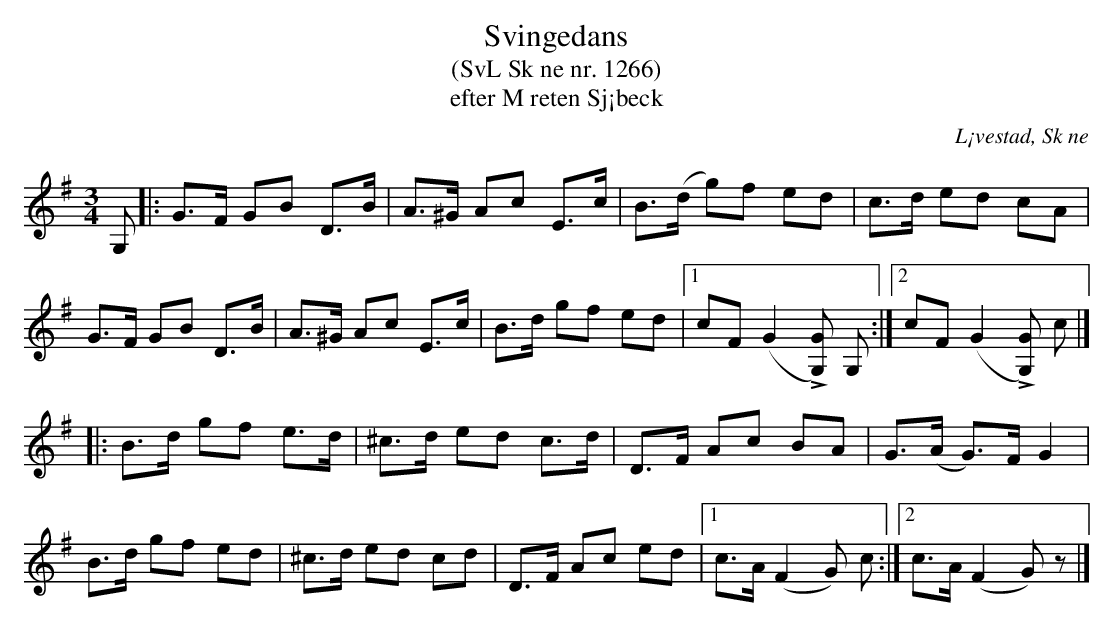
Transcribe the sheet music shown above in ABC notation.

X:1
T:Svingedans
T:(SvL Sk ne nr. 1266)
T:efter M reten Sj¡beck
O:L¡vestad, Sk ne
M:3/4
L:1/8
Q:1/4=108
K:G
G, |: G>F GB D>B | A>^G Ac E>c | B>(d g)f ed | c>d ed cA |
      G>F GB D>B | A>^G Ac E>c | B>d gf ed |1 cF (G2 L[GG,]) G, :|2 cF (G2 L[GG,]) c |]
|: B>d gf e>d | ^c>d ed c>d | D>F Ac BA |G>(A G)>F G2 |
   B>d gf ed | ^c>d ed cd | D>F Ac ed |1 c>A (F2 G) c :|2 c>A (F2 G) z |]
